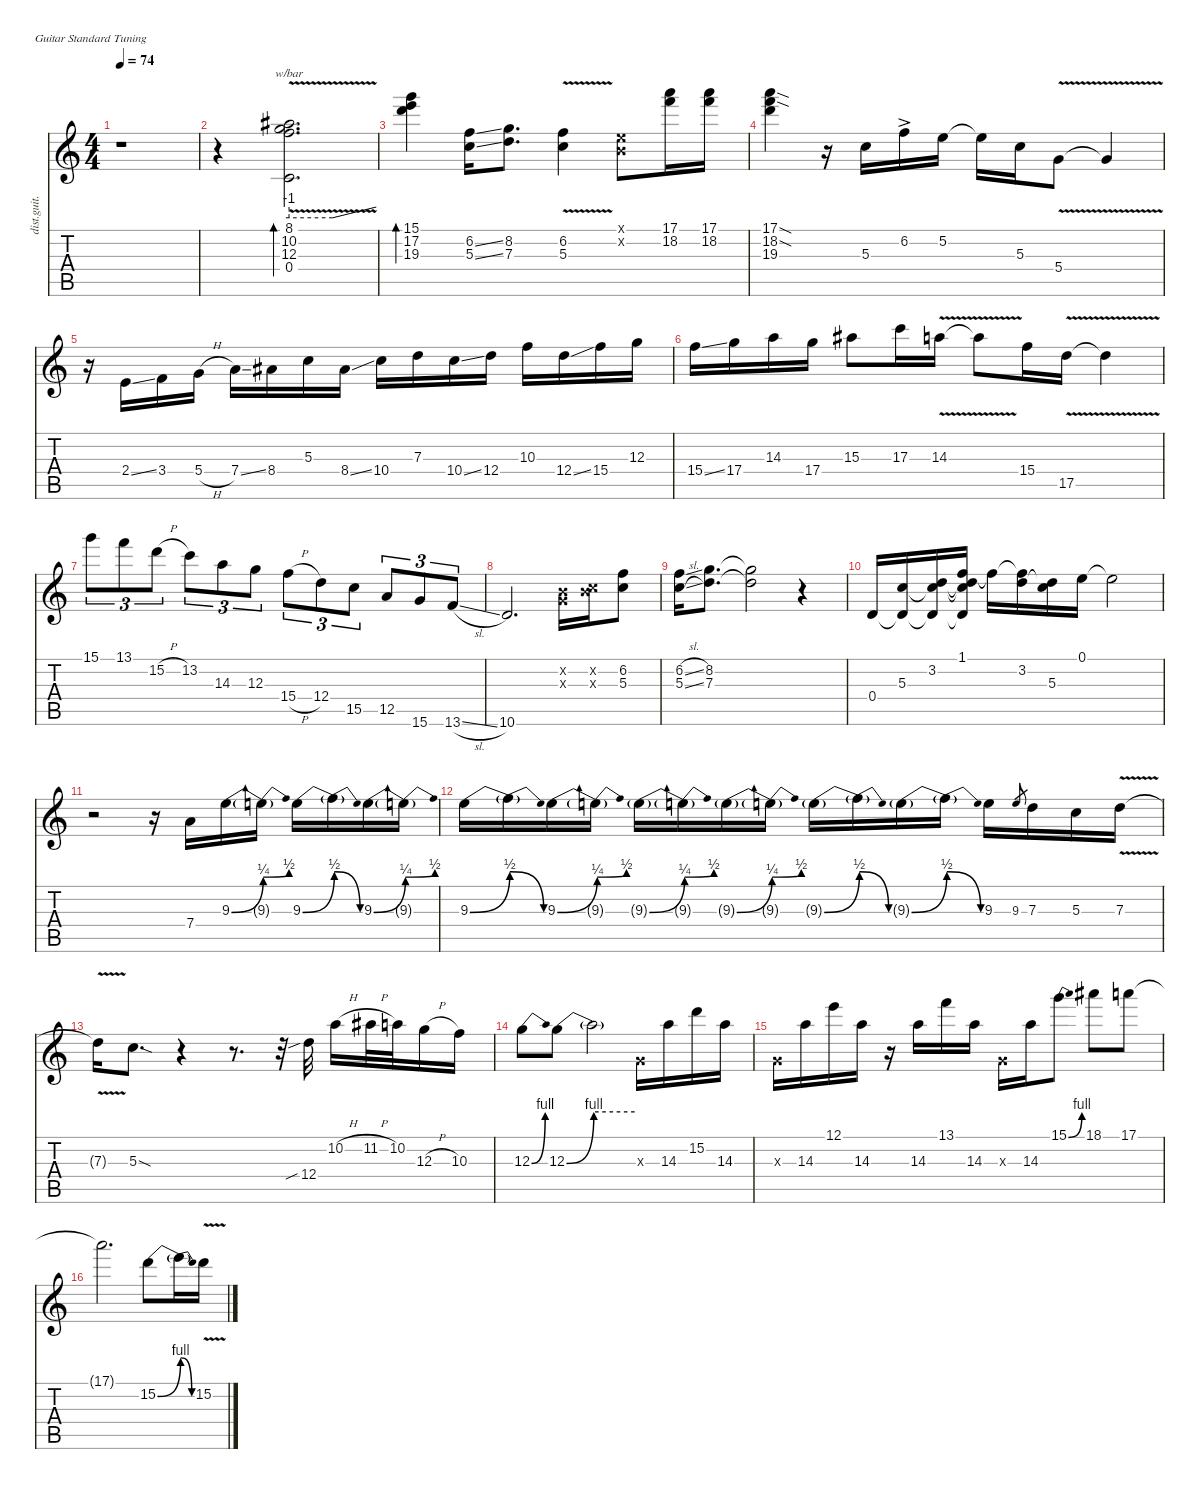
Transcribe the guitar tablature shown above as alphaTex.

\defaultSystemsLayout 4
\hideDynamics
\bracketExtendMode nobrackets
\otherSystemsTrackNameOrientation horizontal
\track ("Andy Timmons" "dist.guit.") {instrument distortionguitar}
\staff {score tabs}
\tuning (E4 B3 G3 D3 A2 E2)
\ts (4 4)
\tempo 74
\clef g2
\ks c
r.1{dy f instrument electricguitarjazz beam Down} |
r.4{beam Down} (8.1{v} 10.2 12.3 0.4).2{d tbe (custom default 0 -4 30 -4 30 -4 60 0) bd 240 beam Down} |
(15.1 17.2 19.3).4{bd 240 beam Down} (6.2{ss} 5.3{ss}).16{beam Down} (8.2 7.3).8{d beam Down} (6.2{v} 5.3).4{beam Down} (0.1{x} 0.2{x}).8{beam Down} (17.1 18.2).16{beam Down} (17.1 18.2).16{beam Down} |
(17.1{sod} 18.2{sod} 19.3).4{beam Down} r.16{beam Down} 5.3.16{beam Down} 6.2{ac}.16{beam Down} 5.2.16{beam Down} 5.2{t}.16{beam Down} 5.3.16{beam Down} 5.4{v}.8{beam Down} 5.4{v t}.4{beam Up} |
r.16{beam Down} 2.4{ss}.16{beam Up} 3.4.16{beam Up} 5.4{h}.16{beam Up} 7.4{ss}.16{beam Down} 8.4{acc #}.16{beam Down} 5.3.16{beam Down} 8.4{ss acc #}.16{beam Down} 10.4.16{beam Down} 7.3.16{beam Down} 10.4{ss}.16{beam Down} 12.4.16{beam Down} 10.3.16{beam Down} 12.4{ss}.16{beam Down} 15.4.16{beam Down} 12.3.16{beam Down} |
15.4{ss}.16{beam Down} 17.4.16{beam Down} 14.3.16{beam Down} 17.4.16{beam Down} 15.3{acc #}.8{beam Down} 17.3.16{beam Down} 14.3{v}.16{beam Down} 14.3{v t}.8{beam Down} 15.4.16{beam Down} 17.5{v}.16{beam Down} 17.5{v t}.4{beam Down} |
15.1.8{tu (3 2) beam Down} 13.1.8{tu (3 2) beam Down} 15.2{h}.8{tu (3 2) beam Down} 13.2.8{tu (3 2) beam Down} 14.3.8{tu (3 2) beam Down} 12.3.8{tu (3 2) beam Down} 15.4{h}.8{tu (3 2) beam Down} 12.4.8{tu (3 2) beam Down} 15.5.8{tu (3 2) beam Down} 12.5.8{tu (3 2) beam Up} 15.6.8{tu (3 2) beam Up} 13.6{sl}.8{tu (3 2) beam Up} |
10.6.2{d beam Up} (0.2{x} 0.3{x}).16{beam Down} (0.2{x} 5.3{x}).16{beam Down} (6.2 5.3).8{beam Down} |
(6.2{sl} 5.3{sl}).16{beam Down} (8.2 7.3).8{d beam Down} (8.2{t} 7.3{t}).2{beam Down} r.4{beam Down} |
0.4.16{beam Up} (5.3 0.4{t}).16{beam Up} (3.2 5.3{t} 0.4{t}).16{beam Up} (1.1 3.2{t} 5.3{t} 0.4{t}).16{beam Up} 1.1{t}.16{beam Down} (1.1{t} 3.2).16{beam Down} (3.2{t} 5.3).16{beam Down} 0.1.16{beam Down} 0.1{t}.2{beam Down} |
r.2{instrument distortionguitar beam Down} r.16{beam Down} 7.4.16{beam Down} 9.3{be (bend 0 0 60 1)}.16{beam Down} 9.3{be (bend 0 1 60 2) t}.16{beam Down} 9.3{be (bend 0 0 60 2)}.16{beam Down} 9.3{be (release 0 2 60 0) t}.16{beam Down} 9.3{be (bend 0 0 60 1)}.16{beam Down} 9.3{be (bend 0 1 60 2) t}.16{beam Down} |
9.3{be (bend 0 0 60 2)}.16{beam Down} 9.3{be (release 0 2 60 0) t}.16{beam Down} 9.3{be (bend 0 0 60 1)}.16{beam Down} 9.3{be (bend 0 1 60 2) t}.16{beam Down} 9.3{be (bend 0 0 60 1) g}.16{beam Down} 9.3{be (bend 0 1 60 2) t}.16{beam Down} 9.3{be (bend 0 0 60 1) g}.16{beam Down} 9.3{be (bend 0 1 60 2) t}.16{beam Down} 9.3{be (bend 0 0 60 2) g}.16{beam Down} 9.3{be (release 0 2 60 0) t}.16{beam Down} 9.3{be (bend 0 0 60 2) g}.16{beam Down} 9.3{be (release 0 2 60 0) t}.16{beam Down} 9.3.16{beam Down} 9.3.8{gr dy mf beam Up} 7.3.16{dy f beam Down} 5.3.16{beam Down} 7.3{v}.16{beam Down} |
7.3{v t}.16{beam Down} 5.3{sod}.8{d beam Down} r.4{beam Down} r.8{d beam Down} r.32{beam Down} 12.4{sib}.32{beam Down} 10.2{h}.16{beam Down} 11.2{h acc #}.32{beam Down} 10.2.32{beam Down} 12.3{h}.16{beam Down} 10.3.16{beam Down} |
12.3{be (bend 0 0 15 4)}.8{beam Down} 12.3{be (bend 0 0 60 4)}.8{beam Down} 12.3{be (hold 0 4 60 4) t}.2{beam Down} 0.3{x}.16{beam Down} 14.3.16{beam Down} 15.2.16{beam Down} 14.3.16{beam Down} |
0.3{x}.16{beam Down} 14.3.16{beam Down} 12.1.16{beam Down} 14.3.16{beam Down} r.16{beam Down} 14.3.16{beam Down} 13.1.16{beam Down} 14.3.16{beam Down} 0.3{x}.16{beam Down} 14.3.16{beam Down} 15.1{be (bend 0 0 30 4)}.8{beam Down} 18.1{acc #}.8{beam Down} 17.1.8{beam Down} |
17.1{t}.2{d beam Down} 15.2{be (bend 0 0 60 4)}.8{beam Down} 15.2{be (release 0 4 60 0) t}.16{beam Down} 15.2{v}.16{beam Down}
